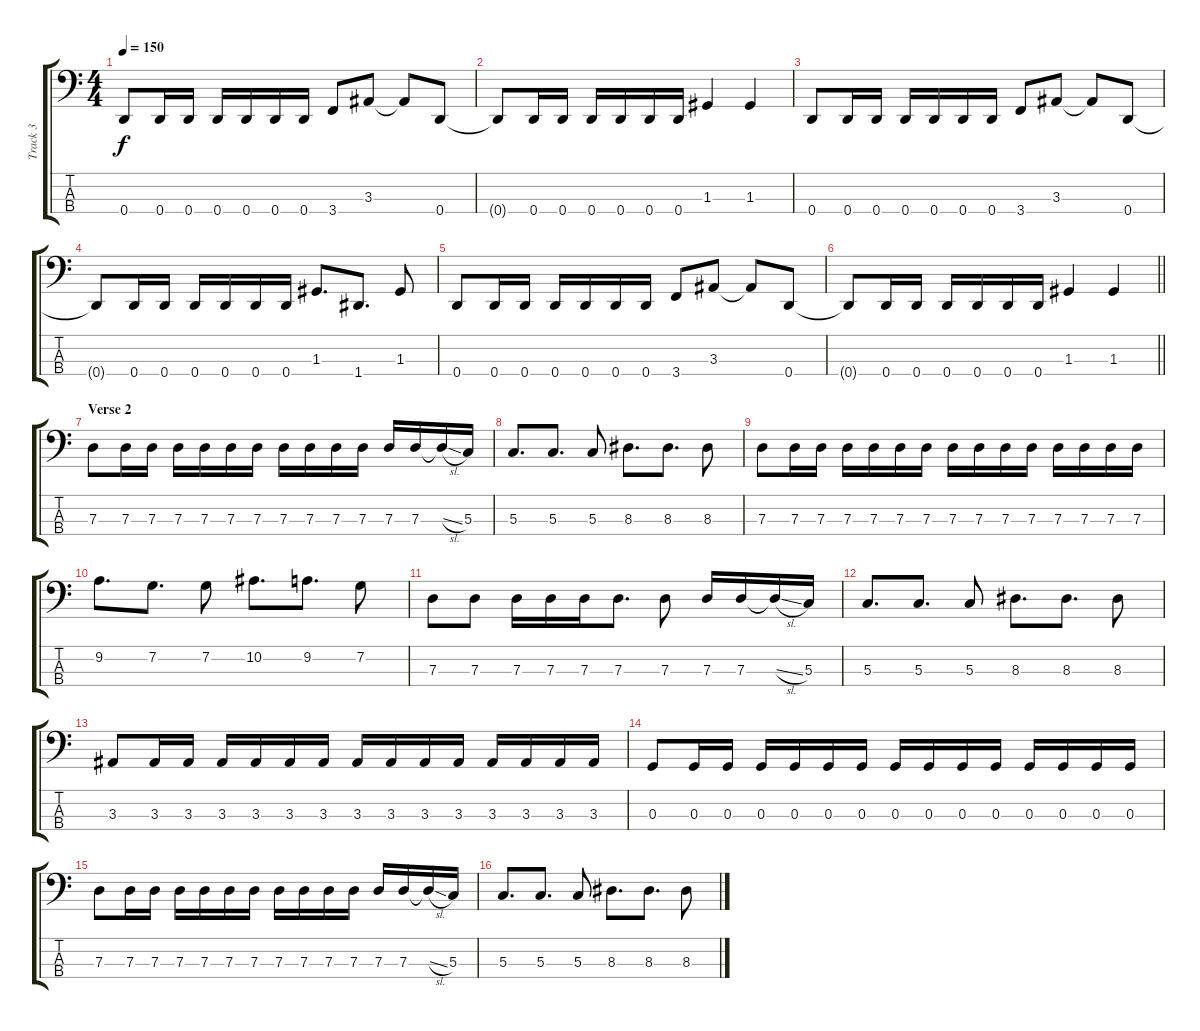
\track ("Track 3" "Track 3") {instrument electricbassfinger}
\staff {score tabs}
\tuning (F2 C2 G1 D1) {hide}
\ts (4 4)
\tempo 150
\clef f4
\ks c
0.4.8{dy f} 0.4.16 0.4.16 0.4.16 0.4.16 0.4.16 0.4.16 3.4.8 3.3.8 3.3{t}.8 0.4.8 |
0.4{t}.8 0.4.16 0.4.16 0.4.16 0.4.16 0.4.16 0.4.16 1.3.4 1.3.4 |
0.4.8 0.4.16 0.4.16 0.4.16 0.4.16 0.4.16 0.4.16 3.4.8 3.3.8 3.3{t}.8 0.4.8 |
0.4{t}.8 0.4.16 0.4.16 0.4.16 0.4.16 0.4.16 0.4.16 1.3.8{d} 1.4.8{d} 1.3.8 |
0.4.8 0.4.16 0.4.16 0.4.16 0.4.16 0.4.16 0.4.16 3.4.8 3.3.8 3.3{t}.8 0.4.8 |
\barLineRight lightlight
0.4{t}.8 0.4.16 0.4.16 0.4.16 0.4.16 0.4.16 0.4.16 1.3.4 1.3.4 |
\section ("" "Verse 2")
7.3.8 7.3.16 7.3.16 7.3.16 7.3.16 7.3.16 7.3.16 7.3.16 7.3.16 7.3.16 7.3.16 7.3.16 7.3.16 7.3{sl t}.16 5.3.16 |
5.3.8{d} 5.3.8{d} 5.3.8 8.3.8{d} 8.3.8{d} 8.3.8 |
7.3.8 7.3.16 7.3.16 7.3.16 7.3.16 7.3.16 7.3.16 7.3.16 7.3.16 7.3.16 7.3.16 7.3.16 7.3.16 7.3.16 7.3.16 |
9.2.8{d} 7.2.8{d} 7.2.8 10.2.8{d} 9.2.8{d} 7.2.8 |
7.3.8 7.3.8 7.3.16 7.3.16 7.3.16 7.3.8{d} 7.3.8 7.3.16 7.3.16 7.3{sl t}.16 5.3.16 |
5.3.8{d} 5.3.8{d} 5.3.8 8.3.8{d} 8.3.8{d} 8.3.8 |
3.3.8 3.3.16 3.3.16 3.3.16 3.3.16 3.3.16 3.3.16 3.3.16 3.3.16 3.3.16 3.3.16 3.3.16 3.3.16 3.3.16 3.3.16 |
0.3.8 0.3.16 0.3.16 0.3.16 0.3.16 0.3.16 0.3.16 0.3.16 0.3.16 0.3.16 0.3.16 0.3.16 0.3.16 0.3.16 0.3.16 |
7.3.8 7.3.16 7.3.16 7.3.16 7.3.16 7.3.16 7.3.16 7.3.16 7.3.16 7.3.16 7.3.16 7.3.16 7.3.16 7.3{sl t}.16 5.3.16 |
5.3.8{d} 5.3.8{d} 5.3.8 8.3.8{d} 8.3.8{d} 8.3.8
